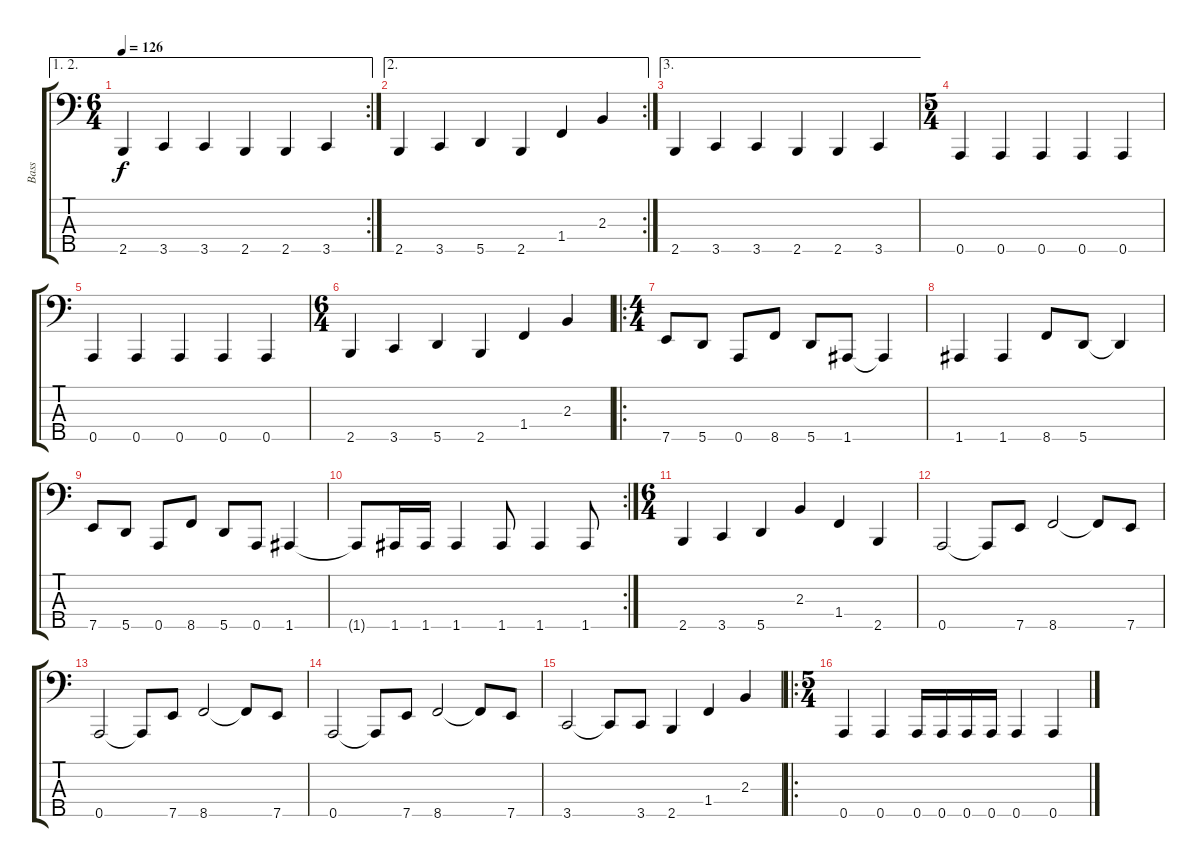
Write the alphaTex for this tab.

\track ("Bass" "Bass") {instrument electricbassfinger}
\staff {score tabs}
\tuning (G2 D2 A1 E1 A0) {hide}
\ae (1 2)
\rc 2
\ts (6 4)
\tempo 126
\clef f4
\ks c
2.5.4{dy f} 3.5.4 3.5.4 2.5.4 2.5.4 3.5.4 |
\ae 2
\rc 2
2.5.4 3.5.4 5.5.4 2.5.4 1.4.4 2.3.4 |
\ae 3
2.5.4 3.5.4 3.5.4 2.5.4 2.5.4 3.5.4 |
\ts (5 4)
0.5.4 0.5.4 0.5.4 0.5.4 0.5.4 |
0.5.4 0.5.4 0.5.4 0.5.4 0.5.4 |
\ts (6 4)
2.5.4 3.5.4 5.5.4 2.5.4 1.4.4 2.3.4 |
\ro
\ts (4 4)
7.5.8 5.5.8 0.5.8 8.5.8 5.5.8 1.5.8 1.5{t}.4 |
1.5.4 1.5.4 8.5.8 5.5.8 5.5{t}.4 |
7.5.8 5.5.8 0.5.8 8.5.8 5.5.8 0.5.8 1.5.4 |
\rc 2
1.5{t}.8 1.5.16 1.5.16 1.5.4 1.5.8 1.5.4 1.5.8 |
\ts (6 4)
2.5.4 3.5.4 5.5.4 2.3.4 1.4.4 2.5.4 |
0.5.2 0.5{t}.8 7.5.8 8.5.2 8.5{t}.8 7.5.8 |
0.5.2 0.5{t}.8 7.5.8 8.5.2 8.5{t}.8 7.5.8 |
0.5.2 0.5{t}.8 7.5.8 8.5.2 8.5{t}.8 7.5.8 |
3.5.2 3.5{t}.8 3.5.8 2.5.4 1.4.4 2.3.4 |
\ro
\ts (5 4)
0.5.4 0.5.4 0.5.16 0.5.16 0.5.16 0.5.16 0.5.4 0.5.4
